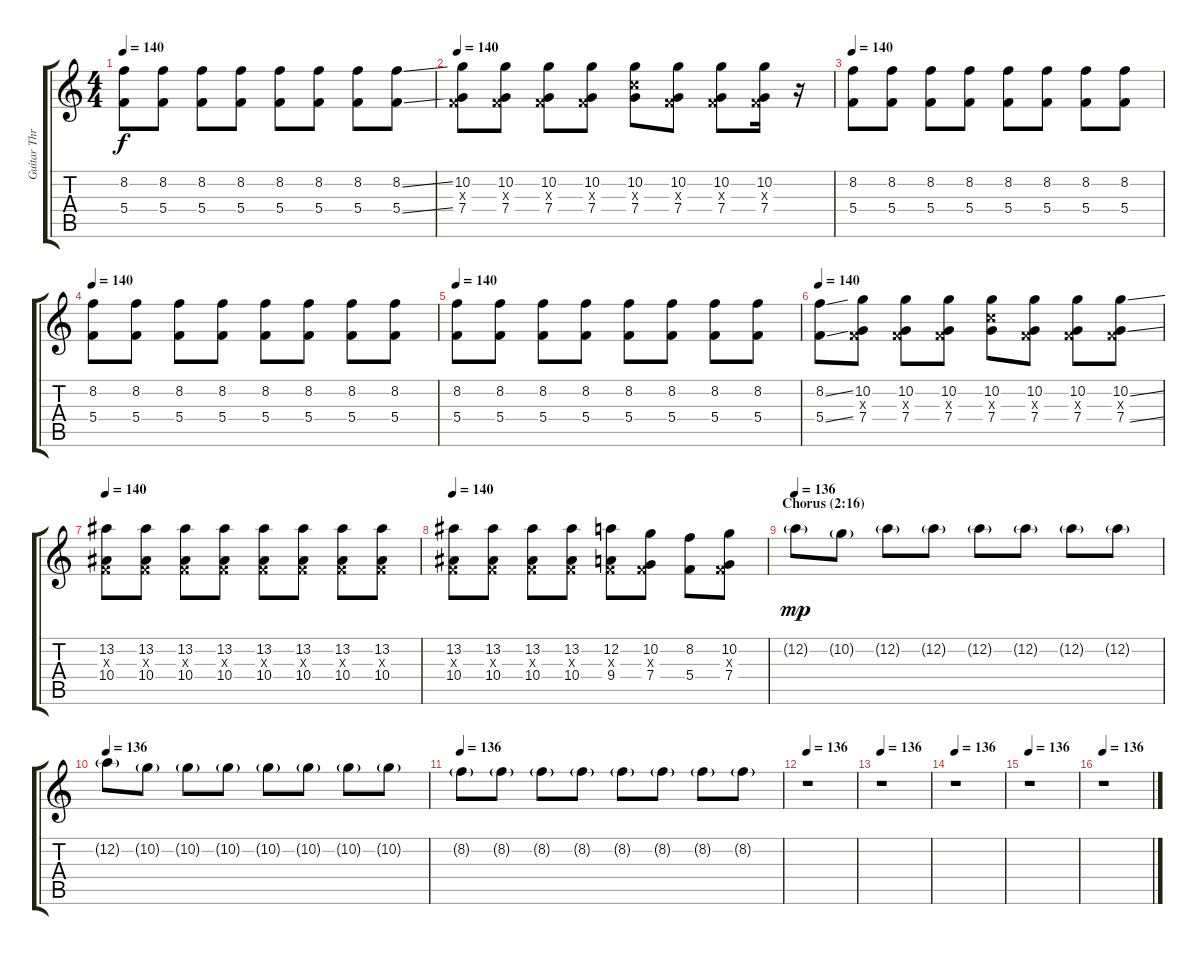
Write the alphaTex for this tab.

\track ("Guitar Three" "Guitar Thr") {instrument distortionguitar}
\staff {score tabs}
\tuning (D4 A3 F3 C3 G2 C2) {hide}
\ts (4 4)
\tempo 140
\clef g2
\ks c
(8.2 5.4).8{dy f volume 10 instrument distortionguitar} (8.2 5.4).8 (8.2 5.4).8 (8.2 5.4).8 (8.2 5.4).8 (8.2 5.4).8 (8.2 5.4).8 (8.2{ss} 5.4{ss}).8 |
\tempo 140
(10.2 0.3{x} 7.4).8{volume 10} (10.2 0.3{x} 7.4).8 (10.2 0.3{x} 7.4).8 (10.2 0.3{x} 7.4).8 (10.2 7.3{x} 7.4).8 (10.2 0.3{x} 7.4).8 (10.2 0.3{x} 7.4).8 (10.2 0.3{x} 7.4).16 r.16 |
\tempo 140
(8.2 5.4).8{volume 10} (8.2 5.4).8 (8.2 5.4).8 (8.2 5.4).8 (8.2 5.4).8 (8.2 5.4).8 (8.2 5.4).8 (8.2 5.4).8 |
\tempo 140
(8.2 5.4).8{volume 10} (8.2 5.4).8 (8.2 5.4).8 (8.2 5.4).8 (8.2 5.4).8 (8.2 5.4).8 (8.2 5.4).8 (8.2 5.4).8 |
\tempo 140
(8.2 5.4).8{volume 10} (8.2 5.4).8 (8.2 5.4).8 (8.2 5.4).8 (8.2 5.4).8 (8.2 5.4).8 (8.2 5.4).8 (8.2 5.4).8 |
\tempo 140
(8.2{ss} 5.4{ss}).8{volume 10} (10.2 0.3{x} 7.4).8 (10.2 0.3{x} 7.4).8 (10.2 0.3{x} 7.4).8 (10.2 7.3{x} 7.4).8 (10.2 0.3{x} 7.4).8 (10.2 0.3{x} 7.4).8 (10.2{ss} 0.3{x} 7.4{ss}).8 |
\tempo 140
(13.2 0.3{x} 10.4).8{volume 10} (13.2 0.3{x} 10.4).8 (13.2 0.3{x} 10.4).8 (13.2 0.3{x} 10.4).8 (13.2 0.3{x} 10.4).8 (13.2 0.3{x} 10.4).8 (13.2 0.3{x} 10.4).8 (13.2 0.3{x} 10.4).8 |
\tempo 140
(13.2 0.3{x} 10.4).8{volume 10} (13.2 0.3{x} 10.4).8 (13.2 0.3{x} 10.4).8 (13.2 0.3{x} 10.4).8 (12.2 0.3{x} 9.4).8 (10.2 0.3{x} 7.4).8 (8.2 5.4).8 (10.2 0.3{x} 7.4).8 |
\section ("" "Chorus (2:16)")
\tempo 136
12.2{g}.8{dy mp volume 16 instrument overdrivenguitar} 10.2{g}.8 12.2{g}.8 12.2{g}.8 12.2{g}.8 12.2{g}.8 12.2{g}.8 12.2{g}.8 |
\tempo 136
12.2{g}.8{volume 16 instrument overdrivenguitar} 10.2{g}.8 10.2{g}.8 10.2{g}.8 10.2{g}.8 10.2{g}.8 10.2{g}.8 10.2{g}.8 |
\tempo 136
8.2{g}.8{volume 16 instrument overdrivenguitar} 8.2{g}.8 8.2{g}.8 8.2{g}.8 8.2{g}.8 8.2{g}.8 8.2{g}.8 8.2{g}.8 |
\tempo 136
r.1 |
\tempo 136
r.1 |
\tempo 136
r.1 |
\tempo 136
r.1 |
\tempo 136
r.1
